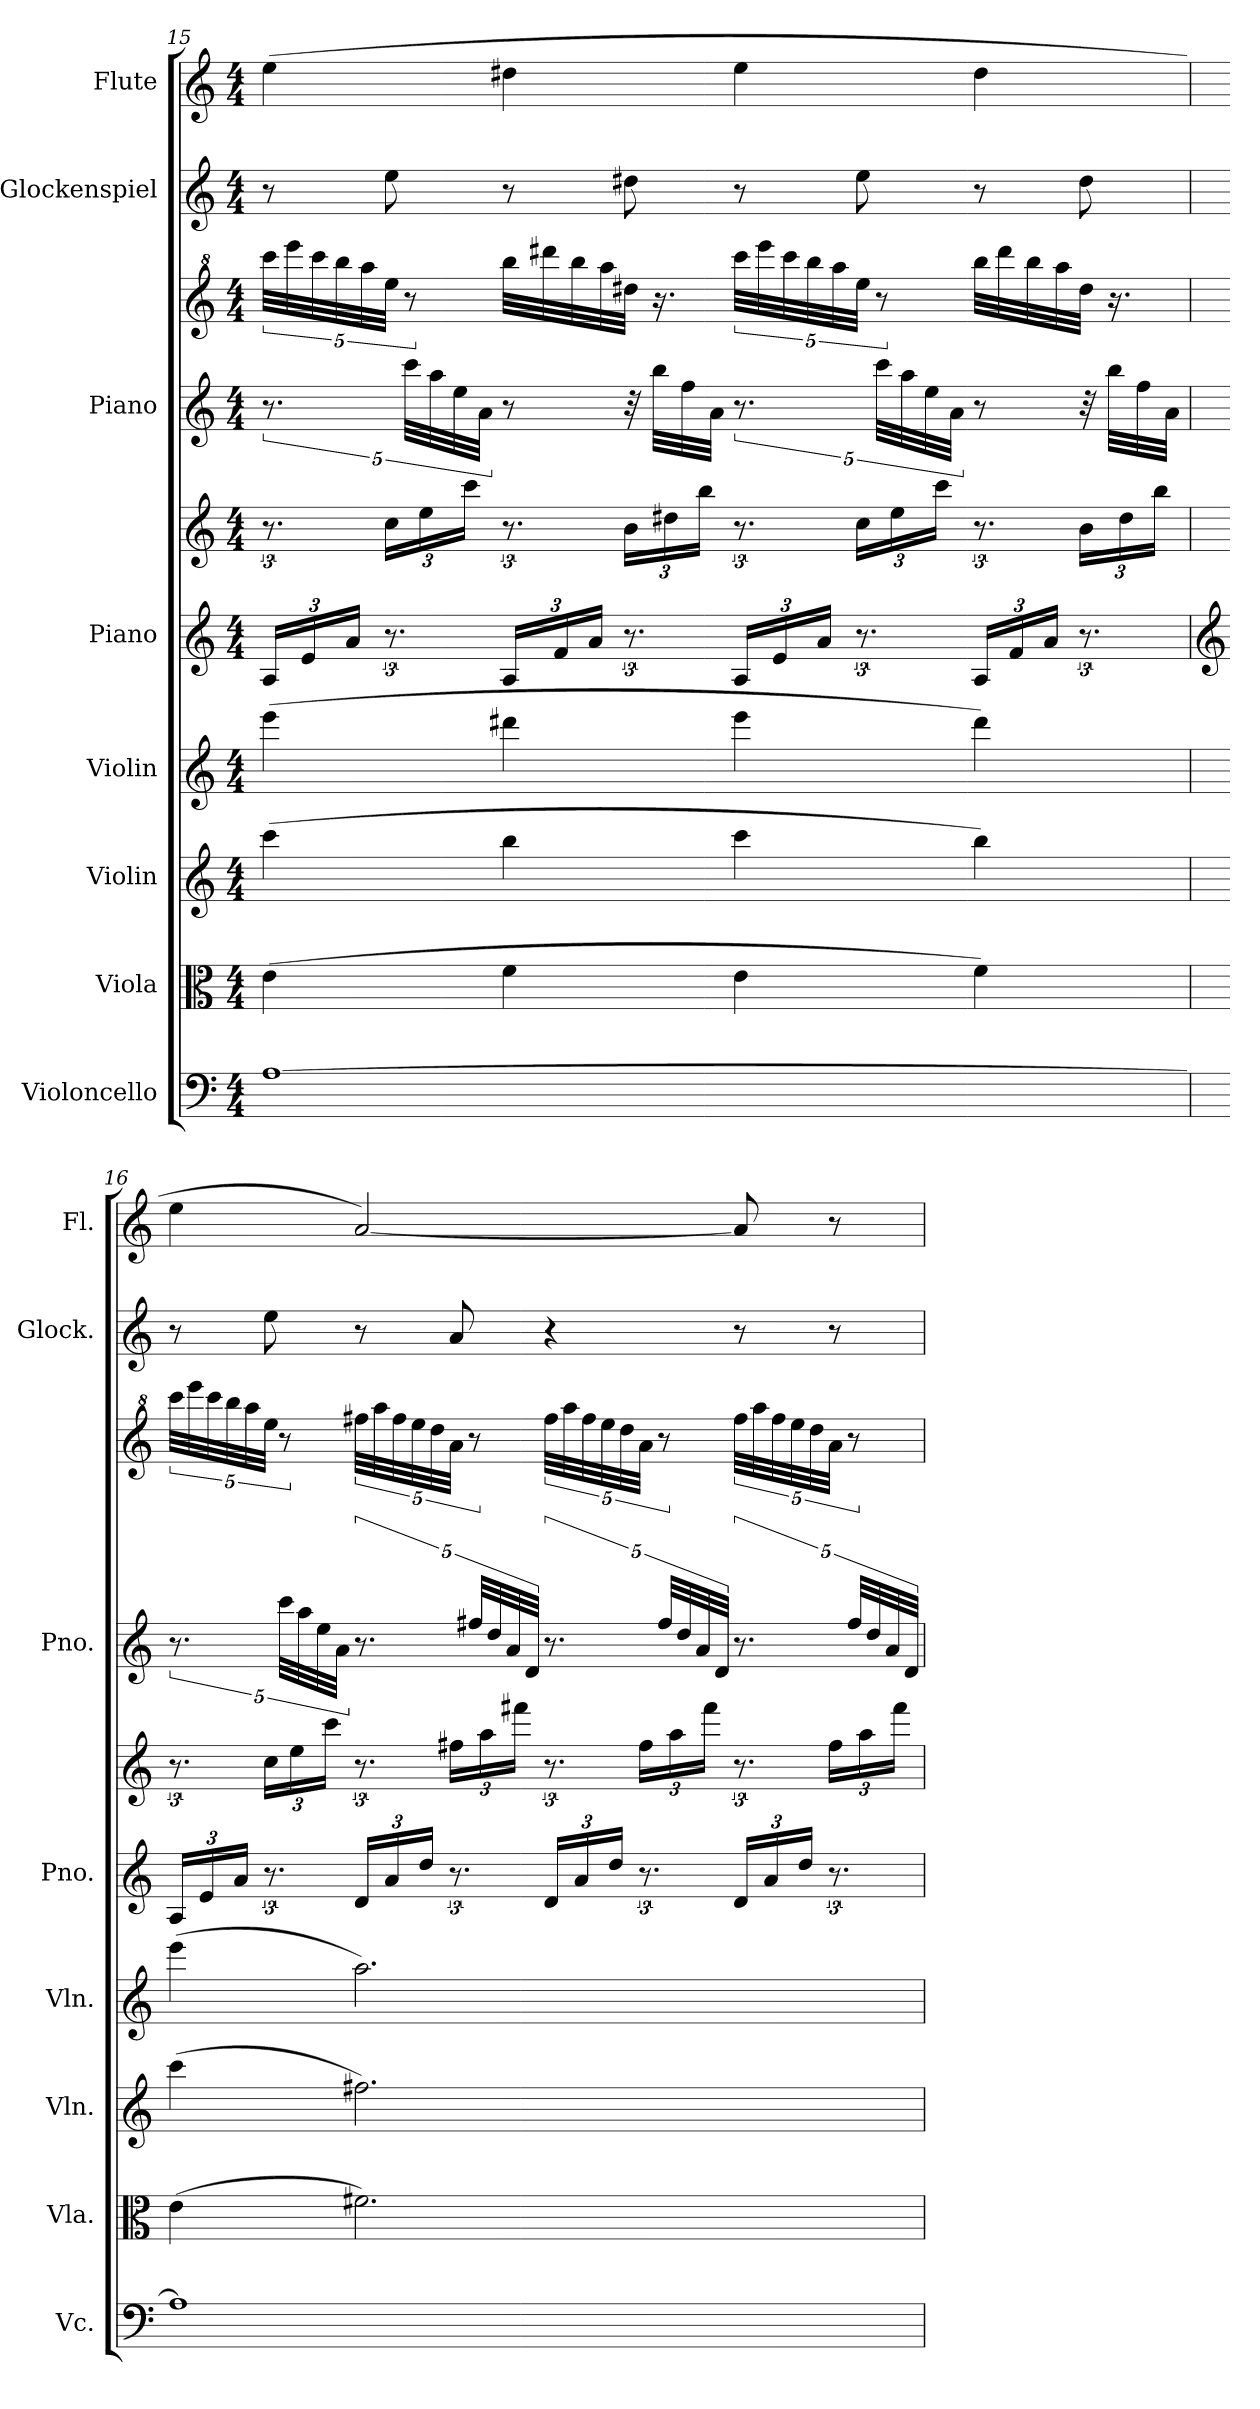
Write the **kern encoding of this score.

**kern	**kern	**kern	**kern	**kern	**kern	**kern	**kern	**kern	**kern
*part8	*part7	*part6	*part5	*part4	*part4	*part3	*part3	*part2	*part1
*staff10	*staff9	*staff8	*staff7	*staff6	*staff5	*staff4	*staff3	*staff2	*staff1
*I"Violoncello	*I"Viola	*I"Violin	*I"Violin	*I"Piano	*	*I"Piano	*	*I"Glockenspiel	*I"Flute
*I'Vc.	*I'Vla.	*I'Vln.	*I'Vln.	*I'Pno.	*	*I'Pno.	*	*I'Glock.	*I'Fl.
!!LO:PB:g=z
*clefF4	*clefC3	*clefG2	*clefG2	*clefG2	*clefG2	*clefG2	*clefG^2	*clefG2	*clefG2
*	*	*	*	*	*	*	*	*ITrd-14c-24	*
*k[]	*k[]	*k[]	*k[]	*k[]	*k[]	*k[]	*k[]	*k[]	*k[]
*M4/4	*M4/4	*M4/4	*M4/4	*M4/4	*M4/4	*M4/4	*M4/4	*M4/4	*M4/4
=15	=15	=15	=15	=15	=15	=15	=15	=15	=15
[1A	(>4e\	(>4ccc\	(>4eee\	24A/LL	12.r	10.r	40cccc\LLL	8r	(>4ee\
.	.	.	.	.	.	.	40eeee\	.	.
.	.	.	.	24e/	.	.	.	.	.
.	.	.	.	.	.	.	40cccc\	.	.
.	.	.	.	.	.	.	40bbb\	.	.
.	.	.	.	24a/JJ	.	.	.	.	.
.	.	.	.	.	.	.	40aaa\	.	.
.	.	.	.	12.r	24cc\LL	.	40eee\JJJ	8eeee\	.
.	.	.	.	.	.	40ccc\LLL	10r	.	.
.	.	.	.	.	24ee\	.	.	.	.
.	.	.	.	.	.	40aa\	.	.	.
.	.	.	.	.	.	40ee\	.	.	.
.	.	.	.	.	24ccc\JJ	.	.	.	.
.	.	.	.	.	.	40a\JJJ	.	.	.
.	4f\	4bb\	4ddd#X\	24A/LL	12.r	8r	32bbb\LLL	8r	4dd#X\
.	.	.	.	.	.	.	32dddd#X\	.	.
.	.	.	.	24f/	.	.	.	.	.
.	.	.	.	.	.	.	32bbb\	.	.
.	.	.	.	24a/JJ	.	.	.	.	.
.	.	.	.	.	.	.	32aaa\	.	.
.	.	.	.	12.r	24b\LL	32r	32ddd#X\JJJ	8dddd#X\	.
.	.	.	.	.	.	32bb\LLL	16.r	.	.
.	.	.	.	.	24dd#X\	.	.	.	.
.	.	.	.	.	.	32ff\	.	.	.
.	.	.	.	.	24bb\JJ	.	.	.	.
.	.	.	.	.	.	32a\JJJ	.	.	.
.	4e\	4ccc\	4eee\	24A/LL	12.r	10.r	40cccc\LLL	8r	4ee\
.	.	.	.	.	.	.	40eeee\	.	.
.	.	.	.	24e/	.	.	.	.	.
.	.	.	.	.	.	.	40cccc\	.	.
.	.	.	.	.	.	.	40bbb\	.	.
.	.	.	.	24a/JJ	.	.	.	.	.
.	.	.	.	.	.	.	40aaa\	.	.
.	.	.	.	12.r	24cc\LL	.	40eee\JJJ	8eeee\	.
.	.	.	.	.	.	40ccc\LLL	10r	.	.
.	.	.	.	.	24ee\	.	.	.	.
.	.	.	.	.	.	40aa\	.	.	.
.	.	.	.	.	.	40ee\	.	.	.
.	.	.	.	.	24ccc\JJ	.	.	.	.
.	.	.	.	.	.	40a\JJJ	.	.	.
.	4f\)	4bb\)	4ddd#\)	24A/LL	12.r	8r	32bbb\LLL	8r	4dd#\
.	.	.	.	.	.	.	32dddd#\	.	.
.	.	.	.	24f/	.	.	.	.	.
.	.	.	.	.	.	.	32bbb\	.	.
.	.	.	.	24a/JJ	.	.	.	.	.
.	.	.	.	.	.	.	32aaa\	.	.
.	.	.	.	12.r	24b\LL	32r	32ddd#\JJJ	8dddd#\	.
.	.	.	.	.	.	32bb\LLL	16.r	.	.
.	.	.	.	.	24dd#\	.	.	.	.
.	.	.	.	.	.	32ff\	.	.	.
.	.	.	.	.	24bb\JJ	.	.	.	.
.	.	.	.	.	.	32a\JJJ	.	.	.
!!LO:PB:g=z
=16	=16	=16	=16	=16	=16	=16	=16	=16	=16
*	*	*	*	*clefG2	*	*	*	*	*
1A]	(>4e\	(>4ccc\	(>4eee\	24A/LL	12.r	10.r	40cccc\LLL	8r	4ee\
.	.	.	.	.	.	.	40eeee\	.	.
.	.	.	.	24e/	.	.	.	.	.
.	.	.	.	.	.	.	40cccc\	.	.
.	.	.	.	.	.	.	40bbb\	.	.
.	.	.	.	24a/JJ	.	.	.	.	.
.	.	.	.	.	.	.	40aaa\	.	.
.	.	.	.	12.r	24cc\LL	.	40eee\JJJ	8eeee\	.
.	.	.	.	.	.	40ccc\LLL	10r	.	.
.	.	.	.	.	24ee\	.	.	.	.
.	.	.	.	.	.	40aa\	.	.	.
.	.	.	.	.	.	40ee\	.	.	.
.	.	.	.	.	24ccc\JJ	.	.	.	.
.	.	.	.	.	.	40a\JJJ	.	.	.
.	2.f#X\)	2.ff#X\)	2.aa\)	24d/LL	12.r	10.r	40fff#X\LLL	8r	[2a/)
.	.	.	.	.	.	.	40aaa\	.	.
.	.	.	.	24a/	.	.	.	.	.
.	.	.	.	.	.	.	40fff#\	.	.
.	.	.	.	.	.	.	40eee\	.	.
.	.	.	.	24dd/JJ	.	.	.	.	.
.	.	.	.	.	.	.	40ddd\	.	.
.	.	.	.	12.r	24ff#X\LL	.	40aa\JJJ	8aaa/	.
.	.	.	.	.	.	40ff#X/LLL	10r	.	.
.	.	.	.	.	24aa\	.	.	.	.
.	.	.	.	.	.	40dd/	.	.	.
.	.	.	.	.	.	40a/	.	.	.
.	.	.	.	.	24fff#X\JJ	.	.	.	.
.	.	.	.	.	.	40d/JJJ	.	.	.
.	.	.	.	24d/LL	12.r	10.r	40fff#\LLL	4r	.
.	.	.	.	.	.	.	40aaa\	.	.
.	.	.	.	24a/	.	.	.	.	.
.	.	.	.	.	.	.	40fff#\	.	.
.	.	.	.	.	.	.	40eee\	.	.
.	.	.	.	24dd/JJ	.	.	.	.	.
.	.	.	.	.	.	.	40ddd\	.	.
.	.	.	.	12.r	24ff#\LL	.	40aa\JJJ	.	.
.	.	.	.	.	.	40ff#/LLL	10r	.	.
.	.	.	.	.	24aa\	.	.	.	.
.	.	.	.	.	.	40dd/	.	.	.
.	.	.	.	.	.	40a/	.	.	.
.	.	.	.	.	24fff#\JJ	.	.	.	.
.	.	.	.	.	.	40d/JJJ	.	.	.
.	.	.	.	24d/LL	12.r	10.r	40fff#\LLL	8r	8a/]
.	.	.	.	.	.	.	40aaa\	.	.
.	.	.	.	24a/	.	.	.	.	.
.	.	.	.	.	.	.	40fff#\	.	.
.	.	.	.	.	.	.	40eee\	.	.
.	.	.	.	24dd/JJ	.	.	.	.	.
.	.	.	.	.	.	.	40ddd\	.	.
.	.	.	.	12.r	24ff#\LL	.	40aa\JJJ	8r	8r
.	.	.	.	.	.	40ff#/LLL	10r	.	.
.	.	.	.	.	24aa\	.	.	.	.
.	.	.	.	.	.	40dd/	.	.	.
.	.	.	.	.	.	40a/	.	.	.
.	.	.	.	.	24fff#\JJ	.	.	.	.
.	.	.	.	.	.	40d/JJJ	.	.	.
=	=	=	=	=	=	=	=	=	=
*-	*-	*-	*-	*-	*-	*-	*-	*-	*-
